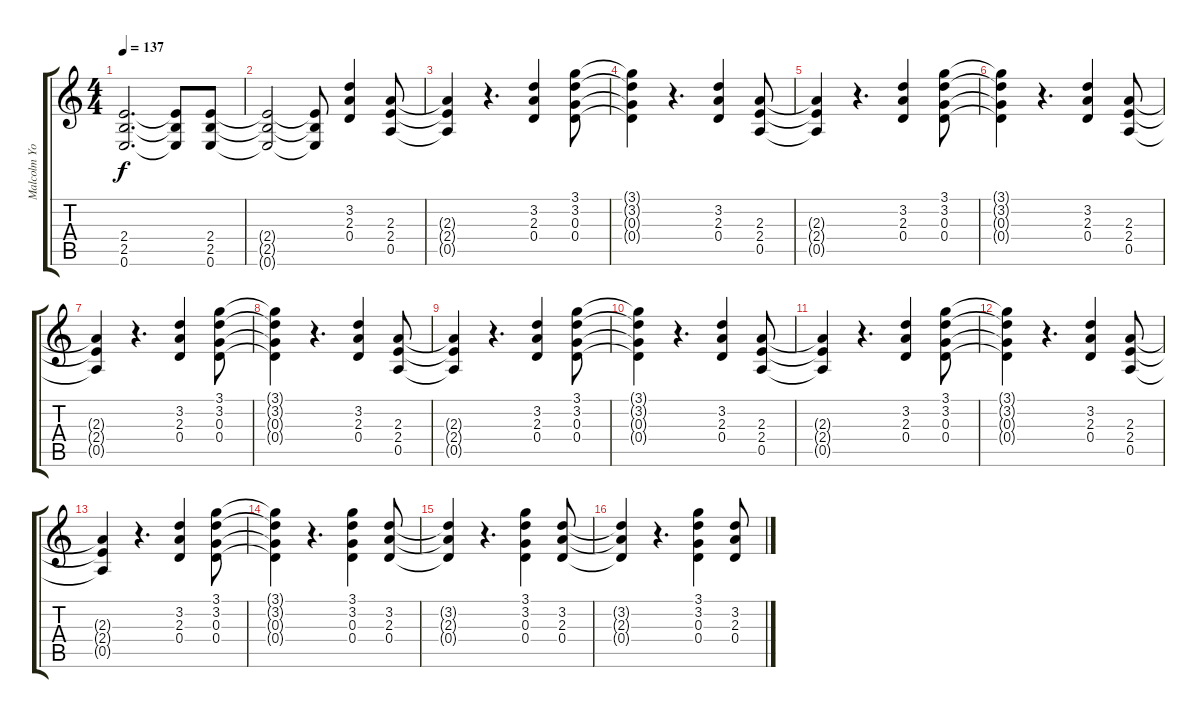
\track ("Malcolm Young" "Malcolm Yo") {instrument overdrivenguitar}
\staff {score tabs}
\tuning (E4 B3 G3 D3 A2 E2) {hide}
\ts (4 4)
\tempo 137
\clef g2
\ks c
(2.4{t} 2.5{t} 0.6{t}).2{d dy f} (2.4{t} 2.5{t} 0.6{t}).8 (2.4 2.5 0.6).8 |
(2.4{t} 2.5{t} 0.6{t}).2 (2.4{t} 2.5{t} 0.6{t}).8 (3.2 2.3 0.4).4 (2.3 2.4 0.5).8 |
(2.3{t} 2.4{t} 0.5{t}).4 r.4{d} (3.2 2.3 0.4).4 (3.1 3.2 0.3 0.4).8 |
(3.1{t} 3.2{t} 0.3{t} 0.4{t}).4 r.4{d} (3.2 2.3 0.4).4 (2.3 2.4 0.5).8 |
(2.3{t} 2.4{t} 0.5{t}).4 r.4{d} (3.2 2.3 0.4).4 (3.1 3.2 0.3 0.4).8 |
(3.1{t} 3.2{t} 0.3{t} 0.4{t}).4 r.4{d} (3.2 2.3 0.4).4 (2.3 2.4 0.5).8 |
(2.3{t} 2.4{t} 0.5{t}).4 r.4{d} (3.2 2.3 0.4).4 (3.1 3.2 0.3 0.4).8 |
(3.1{t} 3.2{t} 0.3{t} 0.4{t}).4 r.4{d} (3.2 2.3 0.4).4 (2.3 2.4 0.5).8 |
(2.3{t} 2.4{t} 0.5{t}).4 r.4{d} (3.2 2.3 0.4).4 (3.1 3.2 0.3 0.4).8 |
(3.1{t} 3.2{t} 0.3{t} 0.4{t}).4 r.4{d} (3.2 2.3 0.4).4 (2.3 2.4 0.5).8 |
(2.3{t} 2.4{t} 0.5{t}).4 r.4{d} (3.2 2.3 0.4).4 (3.1 3.2 0.3 0.4).8 |
(3.1{t} 3.2{t} 0.3{t} 0.4{t}).4 r.4{d} (3.2 2.3 0.4).4 (2.3 2.4 0.5).8 |
(2.3{t} 2.4{t} 0.5{t}).4 r.4{d} (3.2 2.3 0.4).4 (3.1 3.2 0.3 0.4).8 |
(3.1{t} 3.2{t} 0.3{t} 0.4{t}).4 r.4{d} (3.1 3.2 0.3 0.4).4 (3.2 2.3 0.4).8 |
(3.2{t} 2.3{t} 0.4{t}).4 r.4{d} (3.1 3.2 0.3 0.4).4 (3.2 2.3 0.4).8 |
(3.2{t} 2.3{t} 0.4{t}).4 r.4{d} (3.1 3.2 0.3 0.4).4 (3.2 2.3 0.4).8
